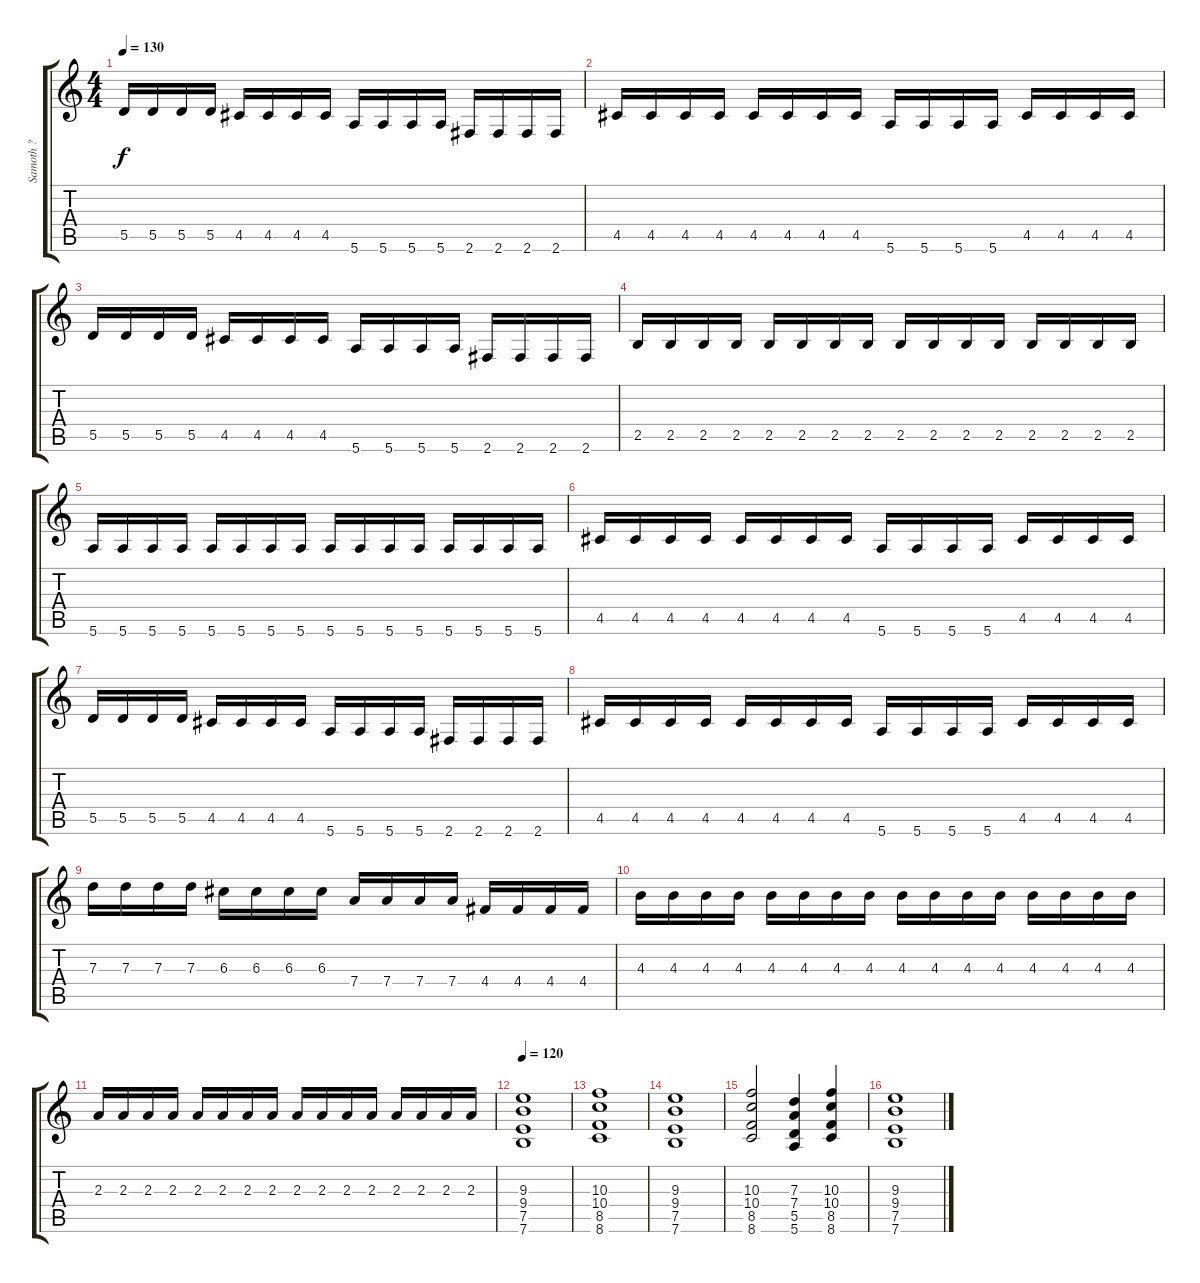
\track ("Samoth ?" "Samoth ?") {instrument distortionguitar}
\staff {score tabs}
\tuning (E4 B3 G3 D3 A2 E2) {hide}
\ts (4 4)
\tempo 130
\clef g2
\ks c
5.5.16{dy f} 5.5.16 5.5.16 5.5.16 4.5.16 4.5.16 4.5.16 4.5.16 5.6.16 5.6.16 5.6.16 5.6.16 2.6.16 2.6.16 2.6.16 2.6.16 |
4.5.16 4.5.16 4.5.16 4.5.16 4.5.16 4.5.16 4.5.16 4.5.16 5.6.16 5.6.16 5.6.16 5.6.16 4.5.16 4.5.16 4.5.16 4.5.16 |
5.5.16 5.5.16 5.5.16 5.5.16 4.5.16 4.5.16 4.5.16 4.5.16 5.6.16 5.6.16 5.6.16 5.6.16 2.6.16 2.6.16 2.6.16 2.6.16 |
2.5.16 2.5.16 2.5.16 2.5.16 2.5.16 2.5.16 2.5.16 2.5.16 2.5.16 2.5.16 2.5.16 2.5.16 2.5.16 2.5.16 2.5.16 2.5.16 |
5.6.16 5.6.16 5.6.16 5.6.16 5.6.16 5.6.16 5.6.16 5.6.16 5.6.16 5.6.16 5.6.16 5.6.16 5.6.16 5.6.16 5.6.16 5.6.16 |
4.5.16 4.5.16 4.5.16 4.5.16 4.5.16 4.5.16 4.5.16 4.5.16 5.6.16 5.6.16 5.6.16 5.6.16 4.5.16 4.5.16 4.5.16 4.5.16 |
5.5.16 5.5.16 5.5.16 5.5.16 4.5.16 4.5.16 4.5.16 4.5.16 5.6.16 5.6.16 5.6.16 5.6.16 2.6.16 2.6.16 2.6.16 2.6.16 |
4.5.16 4.5.16 4.5.16 4.5.16 4.5.16 4.5.16 4.5.16 4.5.16 5.6.16 5.6.16 5.6.16 5.6.16 4.5.16 4.5.16 4.5.16 4.5.16 |
7.3.16 7.3.16 7.3.16 7.3.16 6.3.16 6.3.16 6.3.16 6.3.16 7.4.16 7.4.16 7.4.16 7.4.16 4.4.16 4.4.16 4.4.16 4.4.16 |
4.3.16 4.3.16 4.3.16 4.3.16 4.3.16 4.3.16 4.3.16 4.3.16 4.3.16 4.3.16 4.3.16 4.3.16 4.3.16 4.3.16 4.3.16 4.3.16 |
2.3.16 2.3.16 2.3.16 2.3.16 2.3.16 2.3.16 2.3.16 2.3.16 2.3.16 2.3.16 2.3.16 2.3.16 2.3.16 2.3.16 2.3.16 2.3.16 |
\tempo 120
(9.3 9.4 7.5 7.6).1 |
(10.3 10.4 8.5 8.6).1 |
(9.3 9.4 7.5 7.6).1 |
(10.3 10.4 8.5 8.6).2 (7.3 7.4 5.5 5.6).4 (10.3 10.4 8.5 8.6).4 |
(9.3 9.4 7.5 7.6).1
